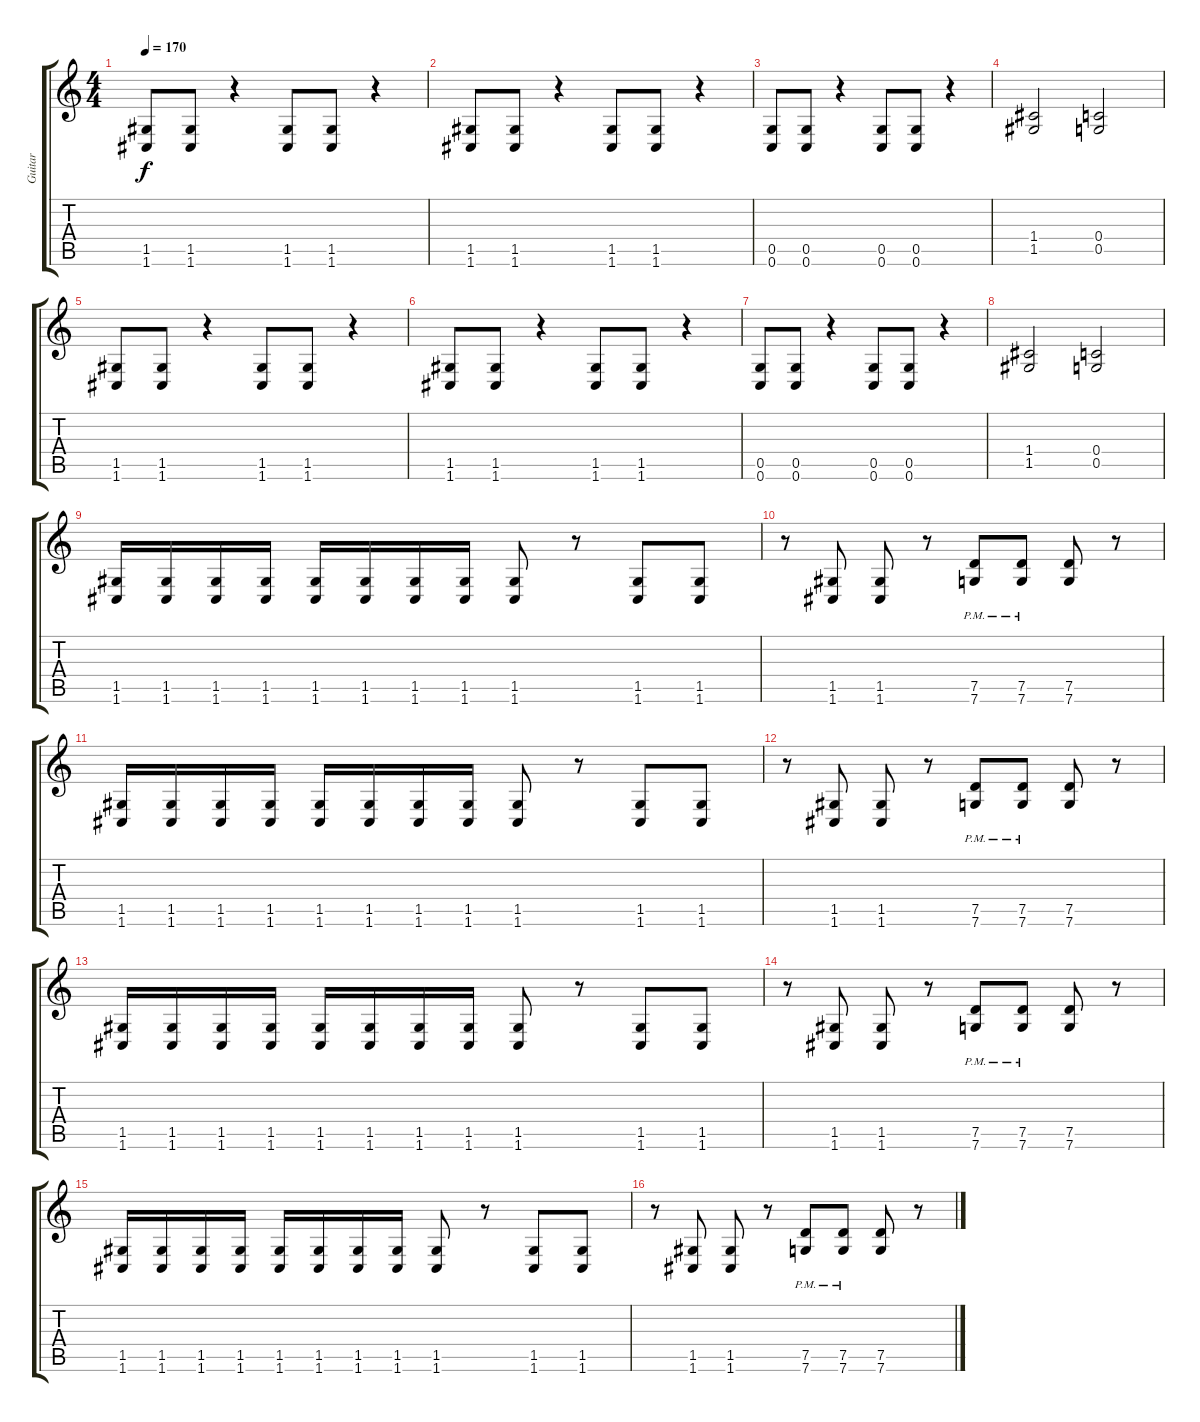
\track ("Guitar" "Guitar") {instrument distortionguitar}
\staff {score tabs}
\tuning (D4 A3 F3 C3 G2 C2) {hide}
\ts (4 4)
\tempo 170
\clef g2
\ks c
(1.5 1.6).8{dy f} (1.5 1.6).8 r.4 (1.5 1.6).8 (1.5 1.6).8 r.4 |
(1.5 1.6).8 (1.5 1.6).8 r.4 (1.5 1.6).8 (1.5 1.6).8 r.4 |
(0.5 0.6).8 (0.5 0.6).8 r.4 (0.5 0.6).8 (0.5 0.6).8 r.4 |
(1.4 1.5).2 (0.4 0.5).2 |
(1.5 1.6).8 (1.5 1.6).8 r.4 (1.5 1.6).8 (1.5 1.6).8 r.4 |
(1.5 1.6).8 (1.5 1.6).8 r.4 (1.5 1.6).8 (1.5 1.6).8 r.4 |
(0.5 0.6).8 (0.5 0.6).8 r.4 (0.5 0.6).8 (0.5 0.6).8 r.4 |
(1.4 1.5).2 (0.4 0.5).2 |
(1.5 1.6).16 (1.5 1.6).16 (1.5 1.6).16 (1.5 1.6).16 (1.5 1.6).16 (1.5 1.6).16 (1.5 1.6).16 (1.5 1.6).16 (1.5 1.6).8 r.8 (1.5 1.6).8 (1.5 1.6).8 |
r.8 (1.5 1.6).8 (1.5 1.6).8 r.8 (7.5{pm} 7.6{pm}).8 (7.5{pm} 7.6{pm}).8 (7.5 7.6).8 r.8 |
(1.5 1.6).16 (1.5 1.6).16 (1.5 1.6).16 (1.5 1.6).16 (1.5 1.6).16 (1.5 1.6).16 (1.5 1.6).16 (1.5 1.6).16 (1.5 1.6).8 r.8 (1.5 1.6).8 (1.5 1.6).8 |
r.8 (1.5 1.6).8 (1.5 1.6).8 r.8 (7.5{pm} 7.6{pm}).8 (7.5{pm} 7.6{pm}).8 (7.5 7.6).8 r.8 |
(1.5 1.6).16 (1.5 1.6).16 (1.5 1.6).16 (1.5 1.6).16 (1.5 1.6).16 (1.5 1.6).16 (1.5 1.6).16 (1.5 1.6).16 (1.5 1.6).8 r.8 (1.5 1.6).8 (1.5 1.6).8 |
r.8 (1.5 1.6).8 (1.5 1.6).8 r.8 (7.5{pm} 7.6{pm}).8 (7.5{pm} 7.6{pm}).8 (7.5 7.6).8 r.8 |
(1.5 1.6).16 (1.5 1.6).16 (1.5 1.6).16 (1.5 1.6).16 (1.5 1.6).16 (1.5 1.6).16 (1.5 1.6).16 (1.5 1.6).16 (1.5 1.6).8 r.8 (1.5 1.6).8 (1.5 1.6).8 |
r.8 (1.5 1.6).8 (1.5 1.6).8 r.8 (7.5{pm} 7.6{pm}).8 (7.5{pm} 7.6{pm}).8 (7.5 7.6).8 r.8
